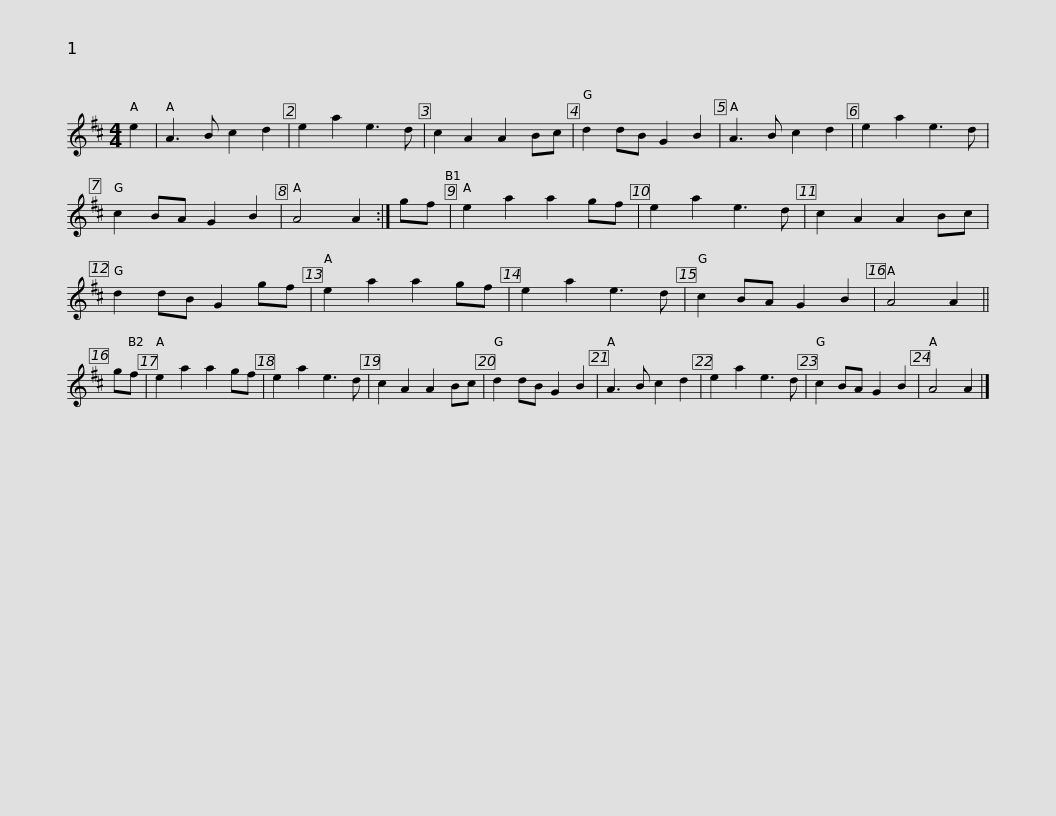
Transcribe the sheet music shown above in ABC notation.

X:1
L:1/8
M:4/4
I:linebreak $
K:D
V:1 treble
V:1
 e2 | A3 B c2 d2 | e2 a2 e3 d | c2 A2 A2 Bc | d2 dB G2 B2 | %5
 A3 B c2 d2 | e2 a2 e3 d | c2 BA G2 B2 | A4 A2 :| gf |$ %10
 e2 a2 a2 gf | e2 a2 e3 d | c2 A2 A2 Bc | d2 dB G2 gf | e2 a2 a2 gf | %15
 e2 a2 e3 d | c2 BA G2 B2 | A4 A2 || gf |$ e2 a2 a2 gf | %20
 e2 a2 e3 d | c2 A2 A2 Bc | d2 dB G2 B2 | A3 B c2 d2 | e2 a2 e3 d | %25
 c2 BA G2 B2 | A4 A2 |] %27
